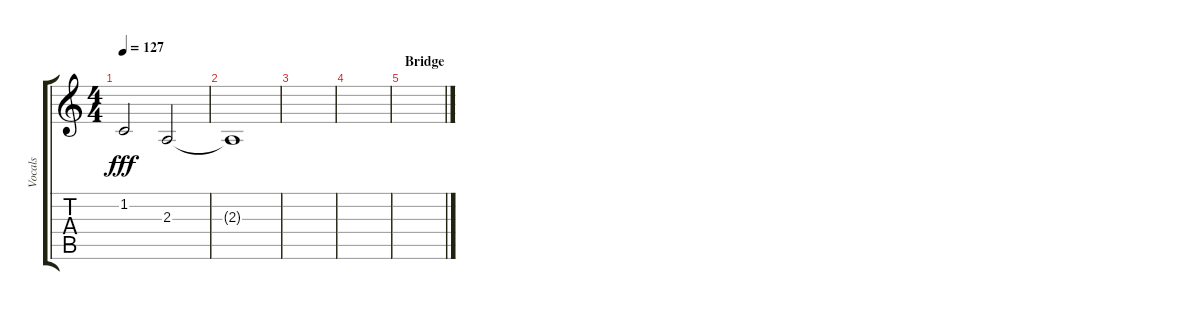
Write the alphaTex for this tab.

\track ("Vocals" "Vocals") {instrument tenorsax}
\staff {score tabs}
\tuning (E4 B3 G3 D3 A2 E2) {hide}
\ts (4 4)
\tempo 127
\clef g2
\ks c
1.2.2{dy fff} 2.3.2 |
2.3{t}.1 |
|
|
\section ("" "Bridge")
